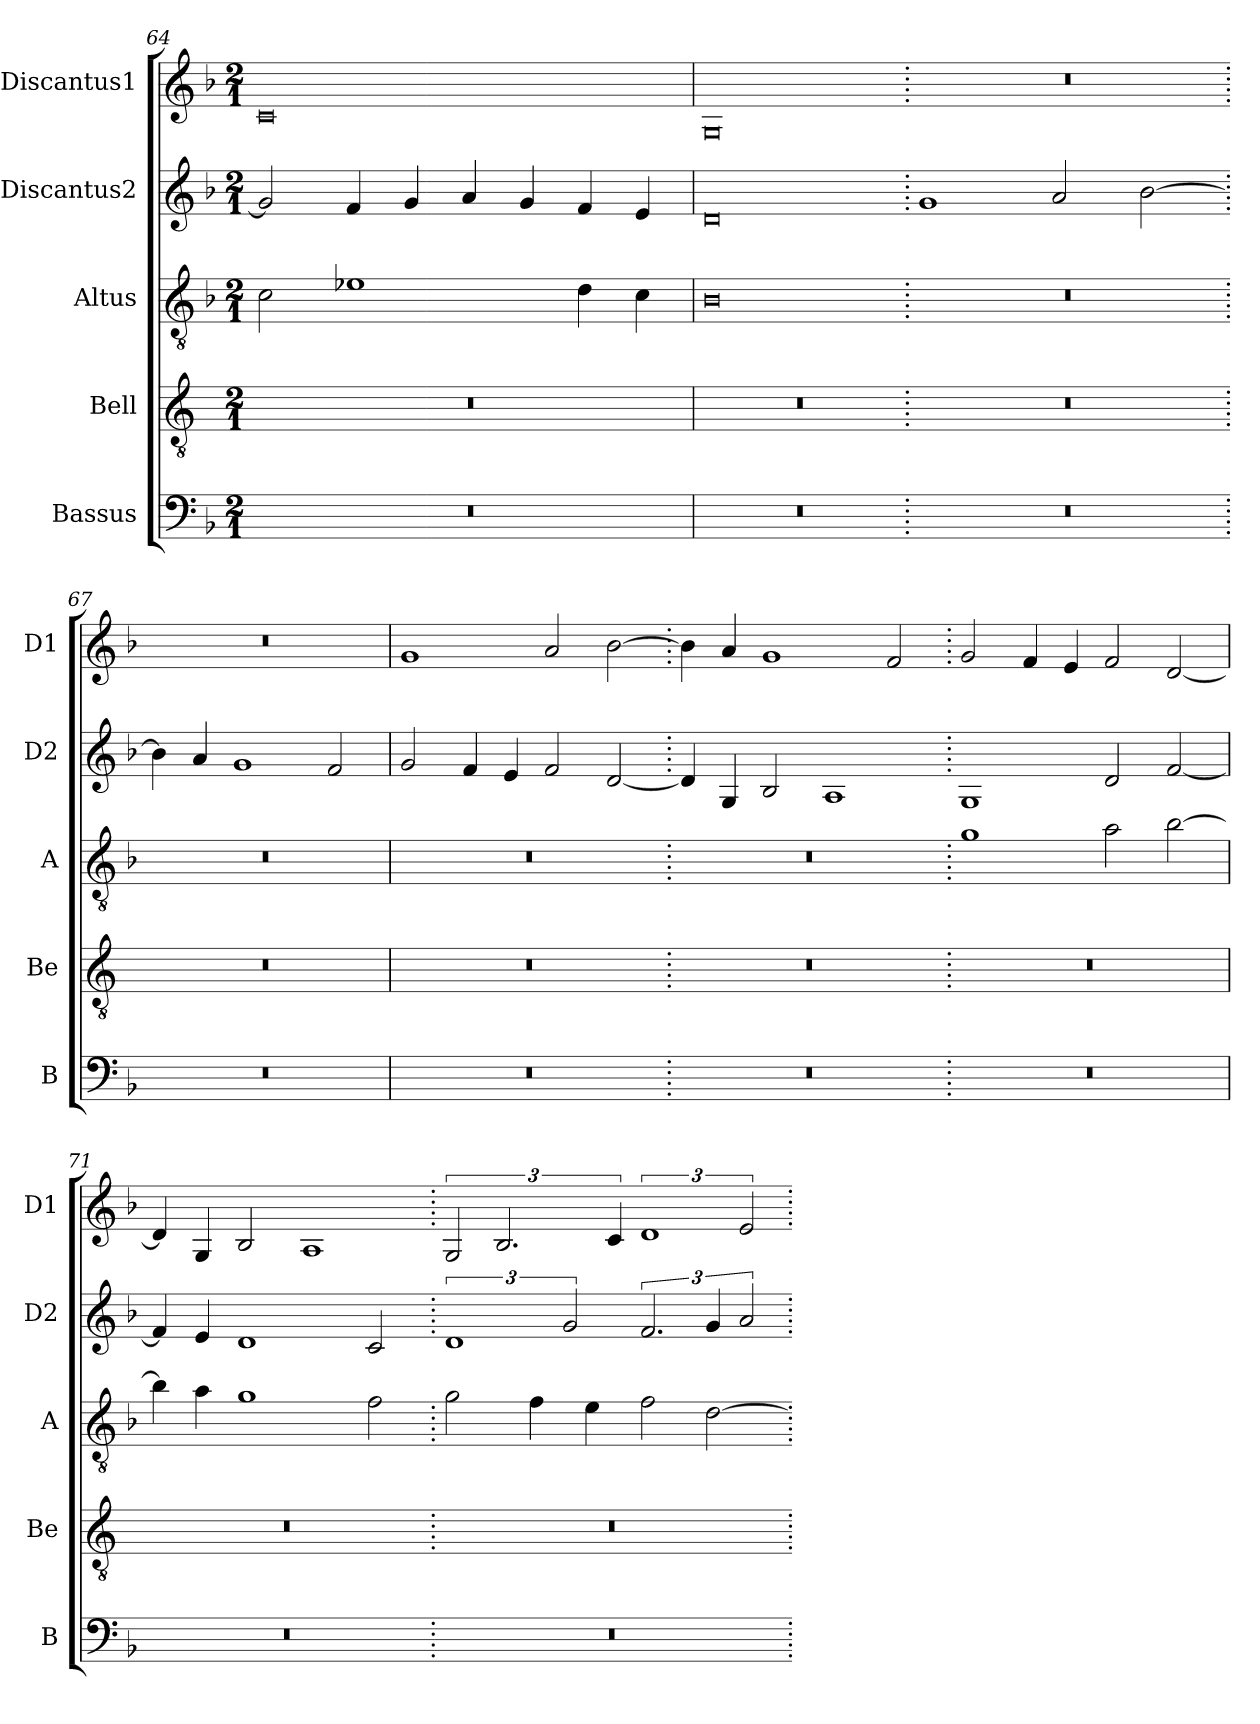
**kern	**kern	**kern	**kern	**kern
*part5	*part4	*part3	*part2	*part1
*staff5	*staff4	*staff3	*staff2	*staff1
*I"Bassus	*I"Bell	*I"Altus	*I"Discantus2	*I"Discantus1
*I'B	*I'Be	*I'A	*I'D2	*I'D1
*clefF4	*clefGv2	*clefGv2	*clefG2	*clefG2
*k[b-]	*k[]	*k[b-]	*k[b-]	*k[b-]
*M2/1	*M2/1	*M2/1	*M2/1	*M2/1
=64	=64	=64	=64	=64
0r	0r	2c	2g]	0c
.	.	1e-X	4f	.
.	.	.	4g	.
.	.	.	4a	.
.	.	.	4g	.
.	.	4d	4f	.
.	.	4c	4e	.
=65	=65	=65	=65	=65
0r	0r	0B-	0d	0G
=66.	=66.	=66.	=66.	=66.
0r	0r	0r	1g	0r
.	.	.	2a	.
.	.	.	[2b-	.
=67.	=67.	=67.	=67.	=67.
0r	0r	0r	4b-]	0r
.	.	.	4a	.
.	.	.	1g	.
.	.	.	2f	.
=68	=68	=68	=68	=68
0r	0r	0r	2g	1g
.	.	.	4f	.
.	.	.	4e	.
.	.	.	2f	2a
.	.	.	[2d	[2b-
=69.	=69.	=69.	=69.	=69.
0r	0r	0r	4d]	4b-]
.	.	.	4G	4a
.	.	.	2B-	1g
.	.	.	1A	.
.	.	.	.	2f
=70.	=70.	=70.	=70.	=70.
0r	0r	1g	1G	2g
.	.	.	.	4f
.	.	.	.	4e
.	.	2a	2d	2f
.	.	[2b-	[2f	[2d
=71	=71	=71	=71	=71
0r	0r	4b-]	4f]	4d]
.	.	4a	4e	4G
.	.	1g	1d	2B-
.	.	.	.	1A
.	.	2f	2c	.
=72.	=72.	=72.	=72.	=72.
0r	0r	2g	3%2d	3G
.	.	.	.	3.B-
.	.	4f	.	.
.	.	.	3g	.
.	.	4e	.	.
.	.	.	.	6c
.	.	2f	3.f	3%2d
.	.	[2d	6g	.
.	.	.	3a	3e
=.	=.	=.	=.	=.
*-	*-	*-	*-	*-
